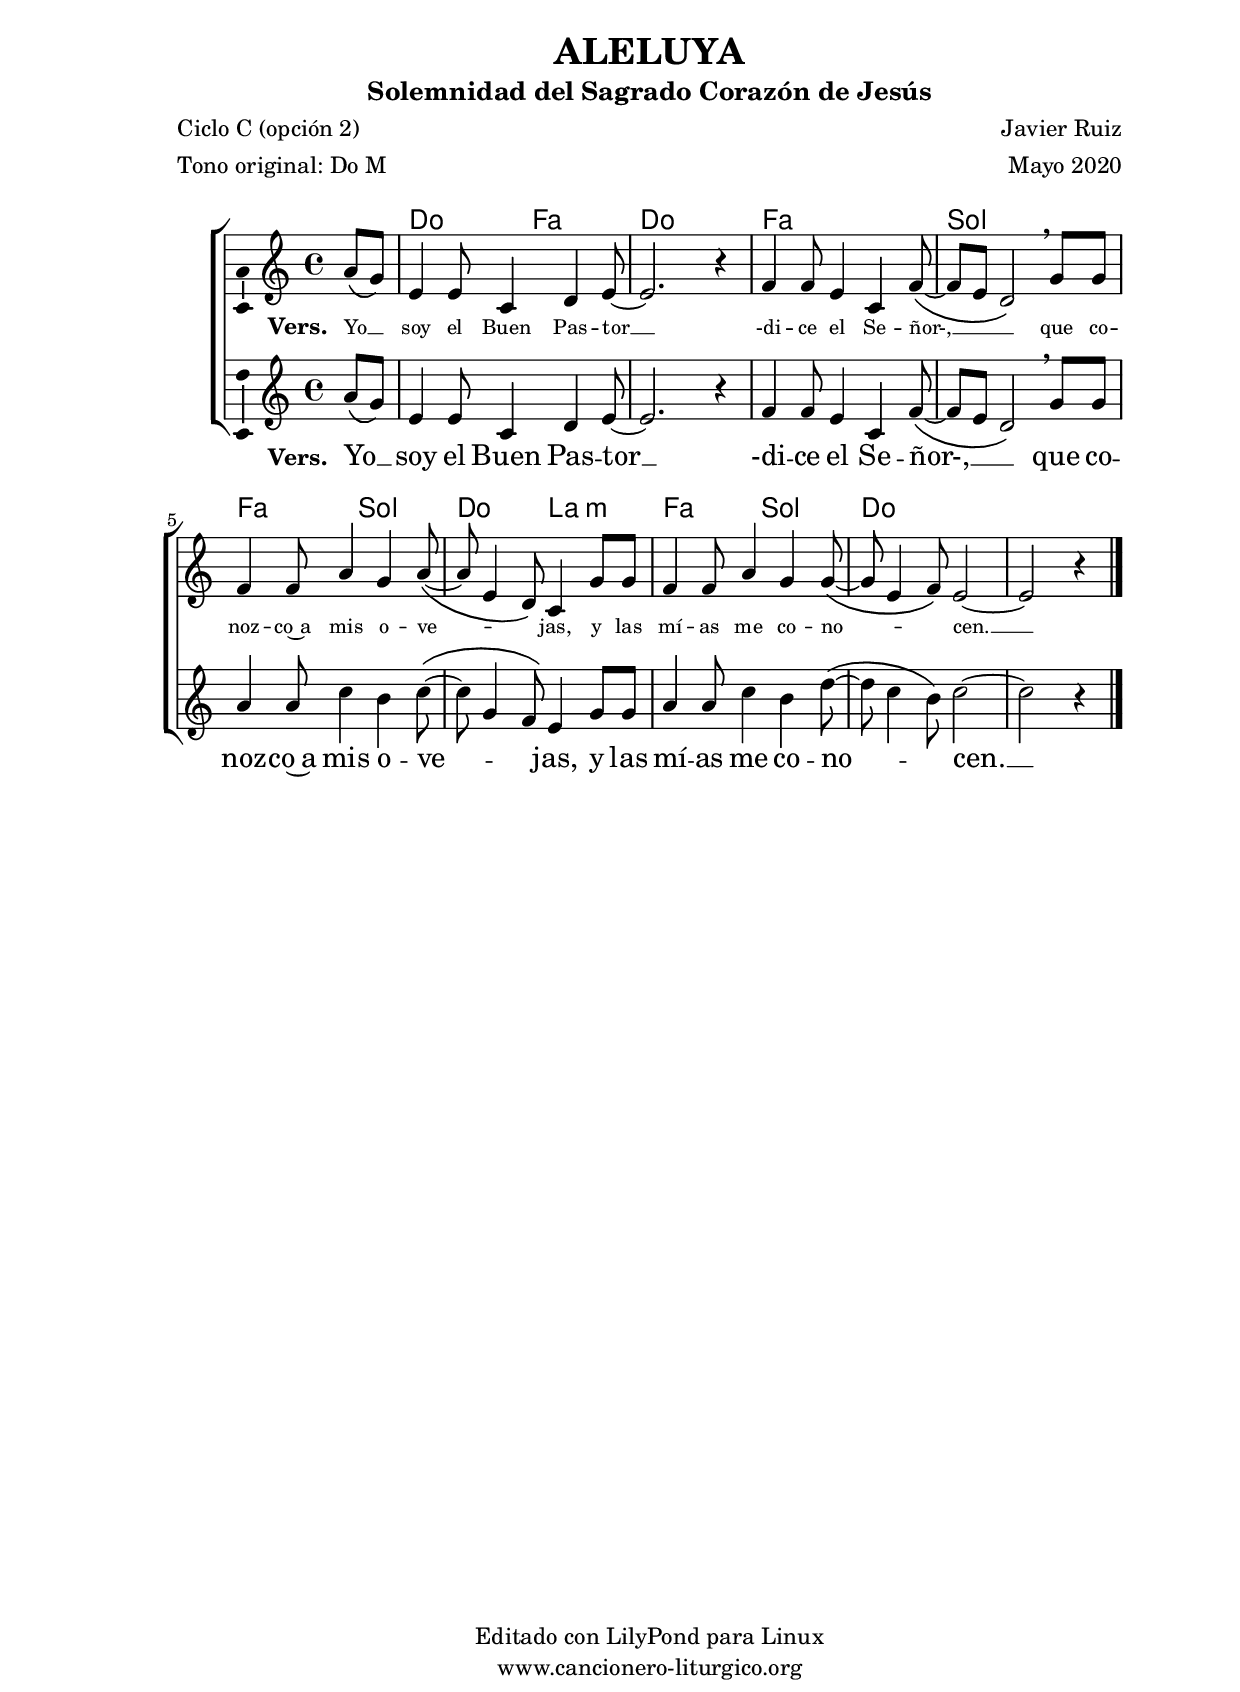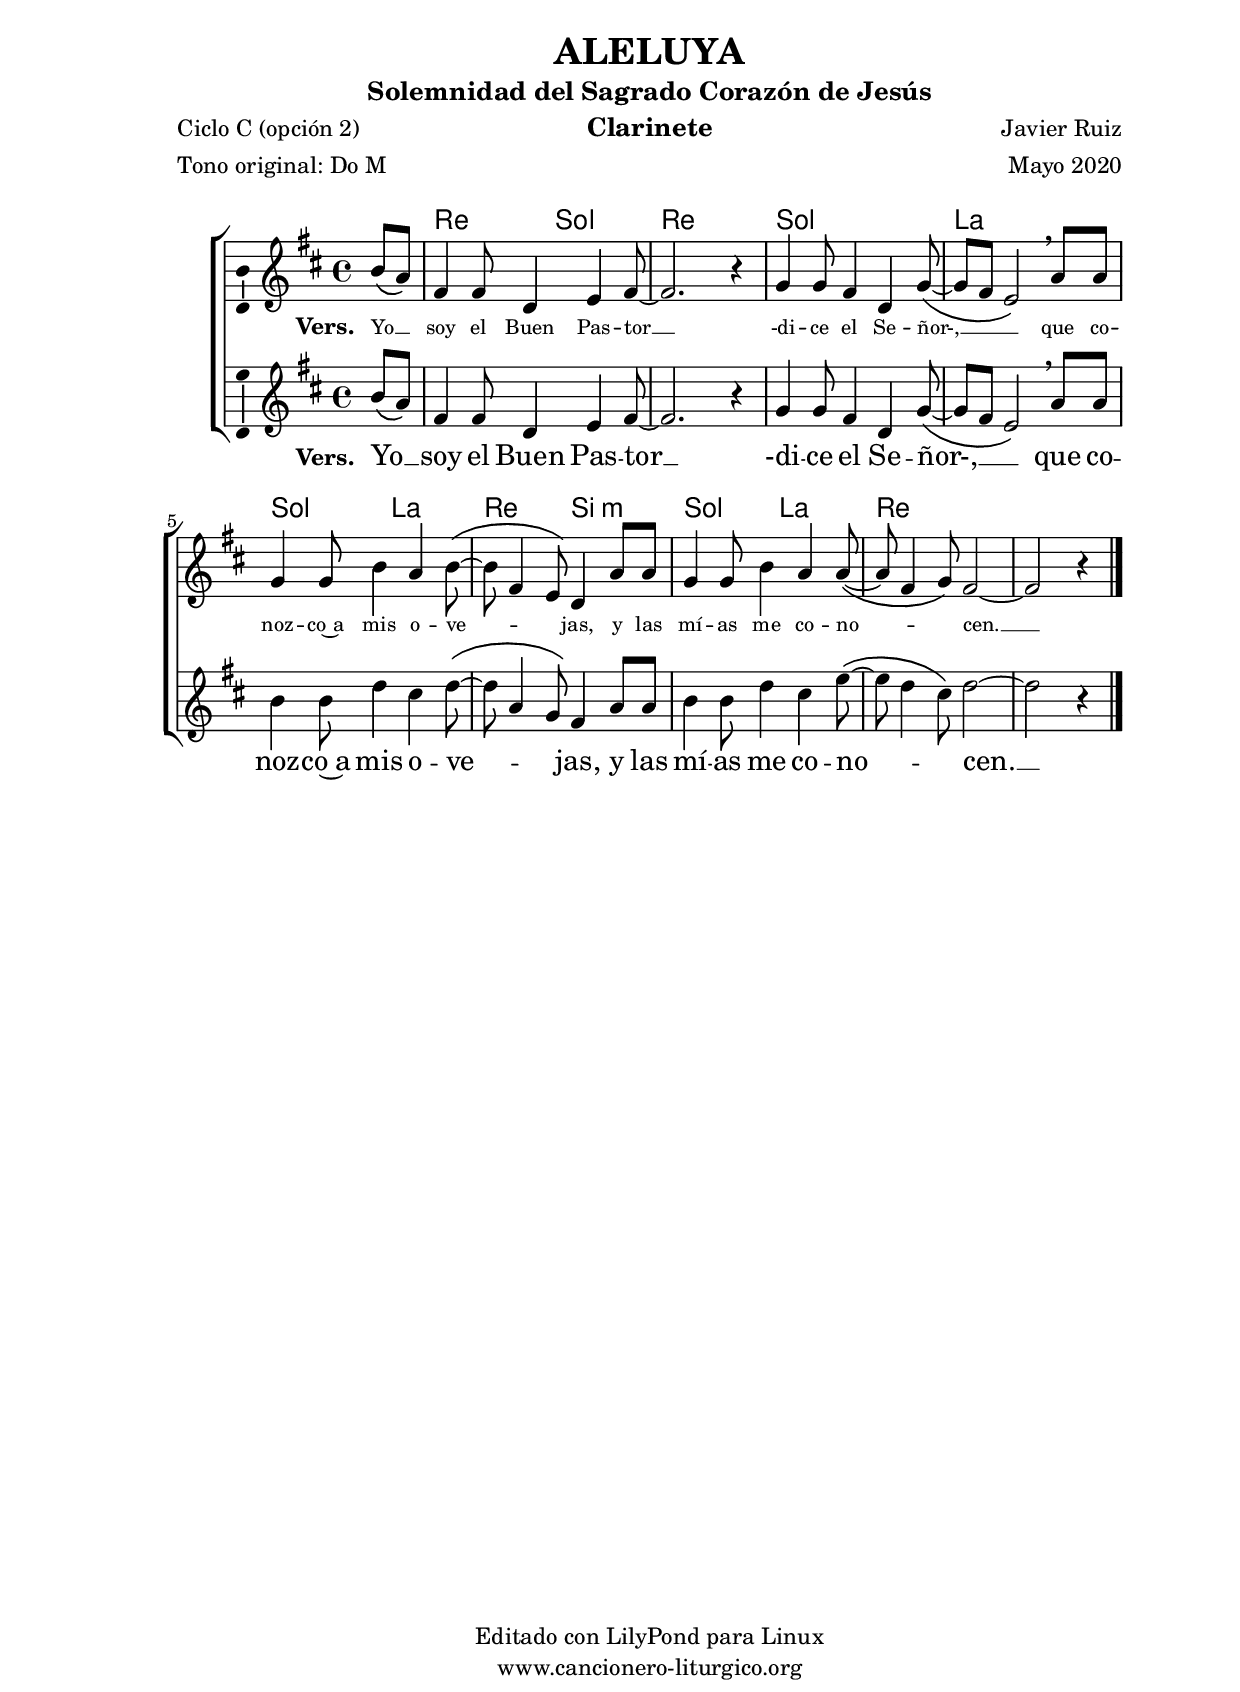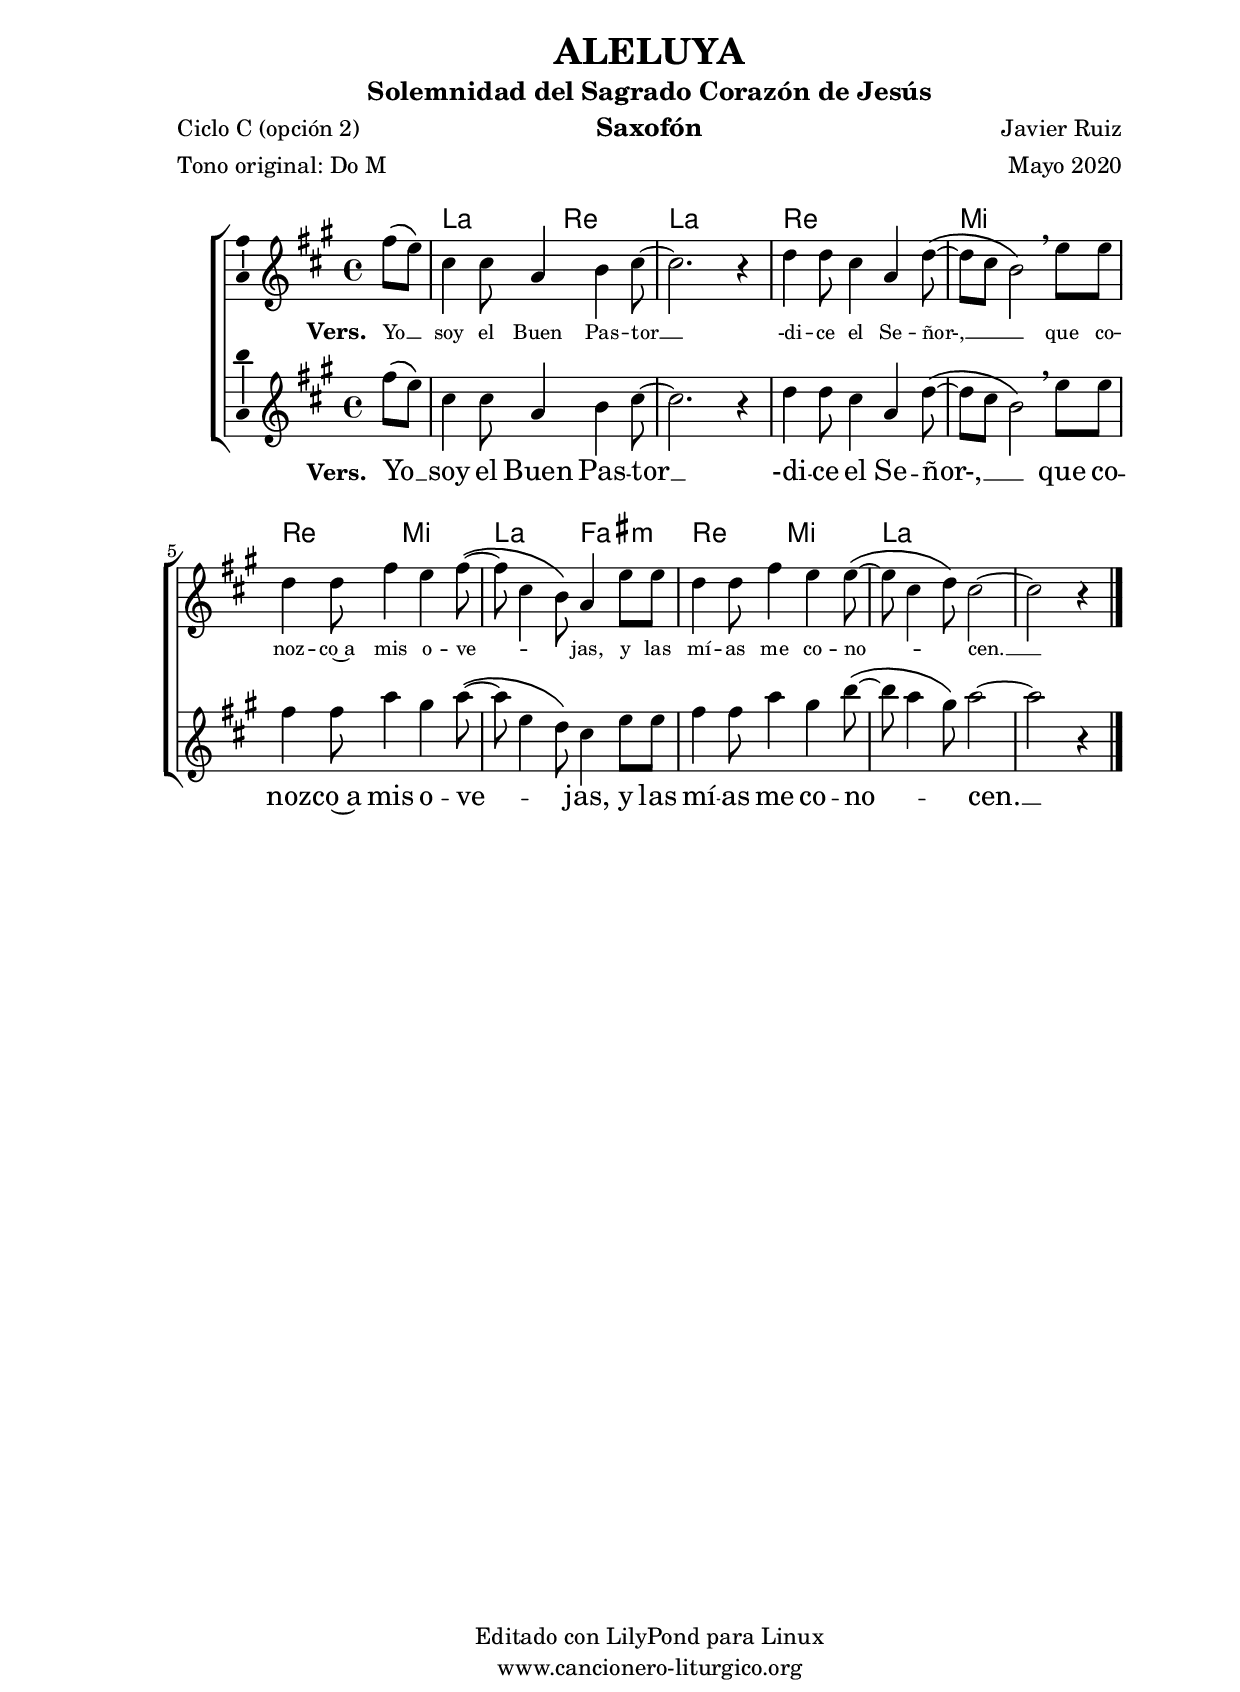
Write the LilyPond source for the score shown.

%
%para convertir .midi en .wav:
%timidity filename.midi -Ow -o finename.wav
%
%
%Para convertir de .wav a .mp3:
%lame -h -m j filename.wav
%
%
%para escuchar el midi:
%timidity nombrefichero.midi
%


%versión de lilypond para la que se ha escrito esta partitura:
\version "2.16.0"

	%Tamaño papel
	#(set-default-paper-size "a4")
	%Tamaño partitura
	#(set-global-staff-size 20)
	%No responde al pulsar sobre una nota
	#(ly:set-option 'point-and-click #f)

%parámetros del encabezamiento:
\header {
	title = "ALELUYA"
	subtitle = "Solemnidad del Sagrado Corazón de Jesús"
	composer = "Javier Ruiz"
	poet = "Ciclo C (opción 2)"
	meter = "Tono original: Do M"
	arranger = "Mayo 2020"
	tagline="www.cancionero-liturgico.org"
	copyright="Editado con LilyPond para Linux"
	}

%parámetros asociados al papel:
\paper  {
	oddHeaderMarkup = \markup {\fill-line { \on-the-fly #not-first-page \fromproperty #'header:title \on-the-fly #not-first-page \fromproperty #'header:composer }}
	evenHeaderMarkup = \markup {\fill-line { \fromproperty #'header:composer \fromproperty #'header:title }}
	#(set-paper-size "a4")
	print-page-number = ##f
	first-page-number = 1
	print-first-page-number = ##f
%	head-separation = 3.0 \cm
	top-margin = 1.5 \cm
%	top-margin = 2.0 \cm
%%%	bottom-margin = 0.5\cm
	bottom-margin = 0.2\cm
	left-margin = 3.0 \cm
	line-width = 16.0 \cm 
	indent = 8\mm
	interscoreline = 2.\mm
	between-system-space = 15\mm
%	para que las partituras no llenen la hoja:
	ragged-bottom = ##t
%	idem para la última hoja:
	ragged-last-bottom = ##f
%	para que las partituras llenen el ancho del papel:
	ragged-last = ##f
	after-title-space = 2.5 \cm
%page-count=2
system-count=2

	%Flexible Vertical Spacing
%	markup-markup-spacing =
%	#'((basic-distance . 15) (minimum-distance . 15) (padding . 3))
	markup-system-spacing =
	#'((basic-distance . 15) (minimum-distance . 15) (padding . 3))
	system-system-spacing =
	#'((basic-distance . 15) (minimum-distance . 15) (padding . 3))
	score-system-spacing =
	#'((basic-distance . 15) (minimum-distance . 15) (padding . 5))
%	top-system-spacing = % header
%	#'((basic-distance . 8) (minimum-distance . 0) (padding . 0))
%	top-markup-spacing =
%	#'((basic-distance . 20) (minimum-distance . 20) (padding . 0))
	last-bottom-spacing = % footer
	#'((basic-distance . 5) (minimum-distance . 5) (padding . 0))
%	score-markup-spacing =
%	#'((basic-distance . 16) (minimum-distance . 13) (padding . 0))

	}


%parámetros que afectan a toda la partitura:
global =  {
	%clave de sol (G):
	\clef G
	%armadura:
%	\transpose c ees
	\key c \major
	\tempo 4=110
	\set Score.tempoHideNote = ##t
	}


acordes = {
	\italianChords
	\chordmode {
%	\transpose c ees
{

s4
c2 f c c f f g g
f2 g c a:m f g c c c2

	}
	}
}


melodiatrompeta = 
%	\transpose c ees
{

	\relative c''{
	\time 4/4

\partial4
r4
r1
r8 e4 <d f>8 <e g>2
r1
r8 g4 <f a>8 <g b>2
r1
r8 c,4 <b d>8 <c e>2
r1
r8 g'4 <e a>8 <c g'>2~
<c g'>2 r4

}
	\bar "|."
	}


melodiatres = 
%	\transpose c ees
{

	\relative c'{
	\time 4/4

\partial4
a'8 \(g\)
e4 e8 c4 d4 e8~
e2. r4
f4 f8 e4 c4 f8~
\(f8 e d2\) \breathe g8 g
f4 f8 a4 g a8~
\(a8 e4 d8\) c4 g'8 g
f4 f8 a4 g g8~
\(g8 e4 f8\) e2~
e2 r4 %s4

}

	\bar "|."
	}


melodiabajo = 
%	\transpose c ees
{

	%clave de fa (F):
	\clef F

	\relative c{
	\time 4/4

\partial4
r4
c4. c8 f4. f8
c4. c8 c2
f4. f8 d4. d8
g4. g8 g2
f4. f8 g4. g8
c,4. c8 a4. a8
f'4. f8 g4. g8
c,4. c8 c2~
c2 r4 %s4

}

	\bar "|."
	}


melodia = 
%	\transpose c ees
{

	\relative c'{
	\time 4/4

\partial4
a'8 \(g\)
e4 e8 c4 d4 e8~
e2. r4
f4 f8 e4 c4 f8~
\(f8 e d2\) \breathe g8 g
a4 a8 c4 b c8~
\(c8 g4 f8\) e4 g8 g
a4 a8 c4 b d8~
\(d8 c4 b8\) c2~
c2 r4 %s4

}

	\bar "|."
	}


texto = \lyricmode {
\set stanza =#"Vers. "
Yo __ _ soy el Buen Pas -- tor __
-di -- ce el Se -- ñor-, __ _ _
que co -- noz -- co~a mis o -- ve -- _ _ jas,
y las mí -- as me co -- no -- _ _ cen. __
	}

textotres = \lyricmode {
\override LyricText #'font-size = #-1
\set stanza =#"Vers. "
Yo __ _ soy el Buen Pas -- tor __
-di -- ce el Se -- ñor-, __ _ _
que co -- noz -- co~a mis o -- ve -- _ _ jas,
y las mí -- as me co -- no -- _ _ cen. __
	}


acordesStaff = \context ChordNames = acordesStaff <<
	\set chordChanges = ##t
	\acordes
	>>

voztrompetaStaff = \context Voice = voztrompetaStaff
<<
	\override Staff.StaffSymbol #'staff-space = #(magstep -0.35)
	\set Staff.midiInstrument = #"trumpet"
	\set Staff.midiMinimumVolume = #0.6
	\set Staff.midiMaximumVolume = #0.8
	\global
	\melodiatrompeta
	>>

voztresStaff = \context Voice = voztresStaff
\with {\consists "Ambitus_engraver"}
<<
%	\override Staff.StaffSymbol #'staff-space = #(magstep -0.35)
	\set Staff.midiInstrument = #"violin"
	\set Staff.midiMinimumVolume = #0.6
	\set Staff.midiMaximumVolume = #0.8
	\global
	\relative c' \melodiatres
	>>

vozStaff = \context Voice = vozStaff
\with {\consists "Ambitus_engraver"}
<<
%	\set Staff.instrumentName = ""
%	\set Staff.shortInstrumentName = ""
%	\set Staff.midiInstrument = #"clarinet"
%	\set Staff.midiInstrument = #"cello"
	\set Staff.midiInstrument = #"flute"
%	\set Staff.midiInstrument = #"electric guitar (jazz)"
%	\set Staff.midiInstrument = #"english horn"
%	\set Staff.midiInstrument = #"violin"
%	\set Staff.midiInstrument = #"glockenspiel"
	\set Staff.midiMinimumVolume = #0.8
	\set Staff.midiMaximumVolume = #1.0
	\global
	\melodia
	>>

vozbajoStaff = \context Voice = vozbajoStaff
<<
	\override Staff.StaffSymbol #'staff-space = #(magstep -0.35)
	\set Staff.midiInstrument = #"english horn"
	\set Staff.midiMinimumVolume = #0.6
	\set Staff.midiMaximumVolume = #0.8
	\global
	\melodiabajo
	>>

textoStaff = \context Lyrics = textoStaff <<
	\lyricsto vozStaff \texto
	>>

textotresStaff = \context Lyrics = textotresStaff <<
	\lyricsto voztresStaff \textotres
	>>


\book {
	\score {
		<<
		\context ChoirStaff {
%			\override StaffGroup.SystemStartBracket #'collapse-height = #1
%			\override Score.SystemStartBar #'collapse-height = #1
			<<
			\acordesStaff
%			\voztrompetaStaff
			\voztresStaff
			\textotresStaff
			\vozStaff
			\textoStaff
%			\vozbajoStaff
			>>
			}
		>>
		\layout {
	    		\context {
				\Lyrics
				\override LyricText #'font-size = #2
				}
	   		 \context {
				\Score
				\override StaffSymbol #'staff-space = #(magstep +3)
				}
			}
		}
	\score {
		\unfoldRepeats
		<<
		\context ChoirStaff {
			<<
			\acordesStaff
			\voztrompetaStaff
			\voztresStaff
			\vozStaff
			\vozbajoStaff
			>>
			}
		>>
		\midi {
	  		\context {
	  			\Score
				tempoWholesPerMinute = #(ly:make-moment 70 4)
				}
			}
		}
	}


%Partitura para clarinete
#(define output-suffix "C")
\book {
	\header{
		instrument = "Clarinete"
		}
	\score {
		<<
		\context ChoirStaff {
%			\override StaffGroup.SystemStartBracket #'collapse-height = #1
%			\override Score.SystemStartBar #'collapse-height = #1
\transpose c d
			<<
			\acordesStaff
%			\voztrompetaStaff
			\voztresStaff
			\textotresStaff
			\vozStaff
			\textoStaff
%			\vozbajoStaff
			>>
			}
		>>
		\layout {
	    		\context {
				\Lyrics
				\override LyricText #'font-size = #2
				}
	   		 \context {
				\Score
				\override StaffSymbol #'staff-space = #(magstep +3)
				}
			}
		}
	}


%Partitura para saxofón
#(define output-suffix "S")
\book {
	\header{
		instrument = "Saxofón"
		}
	\score {
		<<
		\context ChoirStaff {
%			\override StaffGroup.SystemStartBracket #'collapse-height = #1
%			\override Score.SystemStartBar #'collapse-height = #1
\transpose c a
			<<
			\acordesStaff
%			\voztrompetaStaff
			\voztresStaff
			\textotresStaff
			\vozStaff
			\textoStaff
%			\vozbajoStaff
			>>
			}
		>>
		\layout {
	    		\context {
				\Lyrics
				\override LyricText #'font-size = #2
				}
	   		 \context {
				\Score
				\override StaffSymbol #'staff-space = #(magstep +3)
				}
			}
		}
	}


